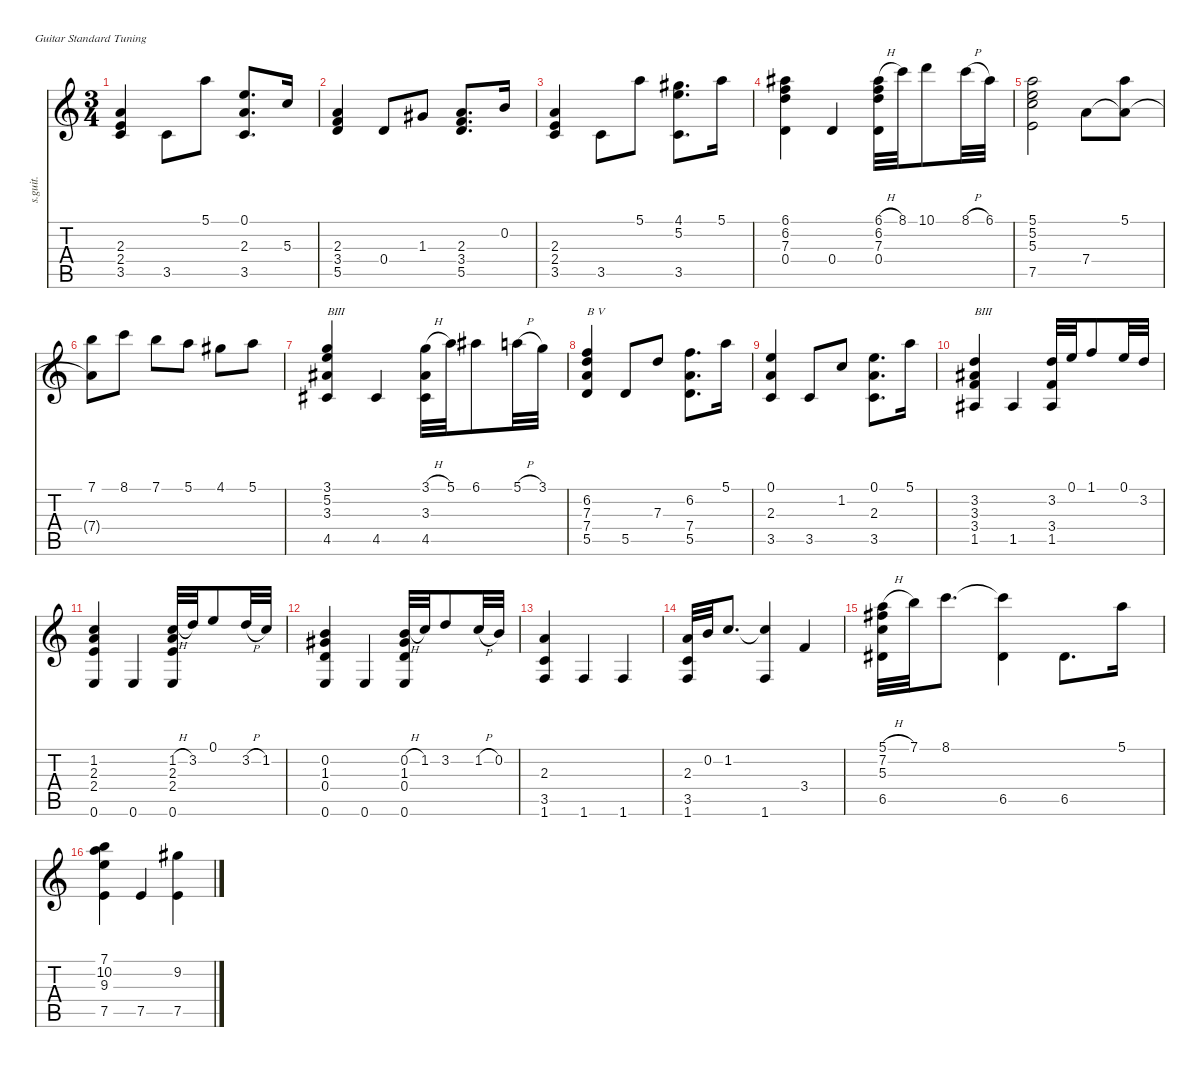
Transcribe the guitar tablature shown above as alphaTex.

\defaultSystemsLayout 4
\hideDynamics
\bracketExtendMode nobrackets
\track ("guitare" "s.guit.") {instrument acousticguitarnylon}
\staff {score tabs}
\tuning (E4 B3 G3 D3 A2 E2)
\ts (3 4)
\tempo (60 hide)
\clef g2
\ks c
(2.3 2.4 3.5).4{lyrics (0 "") lyrics (1 "") lyrics (2 "") lyrics (3 "") lyrics (4 "") dy f} 3.5.8{lyrics (0 "") lyrics (1 "") lyrics (2 "") lyrics (3 "") lyrics (4 "")} 5.1.8{lyrics (0 "") lyrics (1 "") lyrics (2 "") lyrics (3 "") lyrics (4 "")} (0.1 2.3 3.5).8{d lyrics (0 "") lyrics (1 "") lyrics (2 "") lyrics (3 "") lyrics (4 "")} 5.3.16{lyrics (0 "") lyrics (1 "") lyrics (2 "") lyrics (3 "") lyrics (4 "")} |
(2.3 3.4 5.5).4{lyrics (0 "") lyrics (1 "") lyrics (2 "") lyrics (3 "") lyrics (4 "")} 0.4.8{lyrics (0 "") lyrics (1 "") lyrics (2 "") lyrics (3 "") lyrics (4 "")} 1.3{acc #}.8{lyrics (0 "") lyrics (1 "") lyrics (2 "") lyrics (3 "") lyrics (4 "")} (2.3 3.4 5.5).8{d lyrics (0 "") lyrics (1 "") lyrics (2 "") lyrics (3 "") lyrics (4 "")} 0.2.16{lyrics (0 "") lyrics (1 "") lyrics (2 "") lyrics (3 "") lyrics (4 "")} |
(2.3 2.4 3.5).4{lyrics (0 "") lyrics (1 "") lyrics (2 "") lyrics (3 "") lyrics (4 "")} 3.5.8{lyrics (0 "") lyrics (1 "") lyrics (2 "") lyrics (3 "") lyrics (4 "")} 5.1.8{lyrics (0 "") lyrics (1 "") lyrics (2 "") lyrics (3 "") lyrics (4 "")} (4.1{acc #} 5.2 3.5).8{d lyrics (0 "") lyrics (1 "") lyrics (2 "") lyrics (3 "") lyrics (4 "")} 5.1.16{lyrics (0 "") lyrics (1 "") lyrics (2 "") lyrics (3 "") lyrics (4 "")} |
(6.1{acc #} 6.2 7.3 0.4).4{lyrics (0 "") lyrics (1 "") lyrics (2 "") lyrics (3 "") lyrics (4 "")} 0.4.4{lyrics (0 "") lyrics (1 "") lyrics (2 "") lyrics (3 "") lyrics (4 "")} (6.1{h acc #} 6.2 7.3 0.4).32{lyrics (0 "") lyrics (1 "") lyrics (2 "") lyrics (3 "") lyrics (4 "")} 8.1.32{lyrics (0 "") lyrics (1 "") lyrics (2 "") lyrics (3 "") lyrics (4 "")} 10.1.8{lyrics (0 "") lyrics (1 "") lyrics (2 "") lyrics (3 "") lyrics (4 "")} 8.1{h}.32{lyrics (0 "") lyrics (1 "") lyrics (2 "") lyrics (3 "") lyrics (4 "")} 6.1{acc #}.32{lyrics (0 "") lyrics (1 "") lyrics (2 "") lyrics (3 "") lyrics (4 "")} |
(5.1 5.2 5.3 7.5).2{lyrics (0 "") lyrics (1 "") lyrics (2 "") lyrics (3 "") lyrics (4 "")} 7.4.8{lyrics (0 "") lyrics (1 "") lyrics (2 "") lyrics (3 "") lyrics (4 "")} (5.1 7.4{t}).8{lyrics (0 "") lyrics (1 "") lyrics (2 "") lyrics (3 "") lyrics (4 "")} |
(7.1 7.4{t}).8{lyrics (0 "") lyrics (1 "") lyrics (2 "") lyrics (3 "") lyrics (4 "")} 8.1.8{lyrics (0 "") lyrics (1 "") lyrics (2 "") lyrics (3 "") lyrics (4 "")} 7.1.8{lyrics (0 "") lyrics (1 "") lyrics (2 "") lyrics (3 "") lyrics (4 "")} 5.1.8{lyrics (0 "") lyrics (1 "") lyrics (2 "") lyrics (3 "") lyrics (4 "")} 4.1{acc #}.8{lyrics (0 "") lyrics (1 "") lyrics (2 "") lyrics (3 "") lyrics (4 "")} 5.1.8{lyrics (0 "") lyrics (1 "") lyrics (2 "") lyrics (3 "") lyrics (4 "")} |
(3.1 5.2 3.3{acc #} 4.5{acc #}).4{txt "BIII" lyrics (0 "") lyrics (1 "") lyrics (2 "") lyrics (3 "") lyrics (4 "")} 4.5{acc #}.4{lyrics (0 "") lyrics (1 "") lyrics (2 "") lyrics (3 "") lyrics (4 "")} (3.1{h} 3.3{acc #} 4.5{acc #}).32{lyrics (0 "") lyrics (1 "") lyrics (2 "") lyrics (3 "") lyrics (4 "")} 5.1.32{lyrics (0 "") lyrics (1 "") lyrics (2 "") lyrics (3 "") lyrics (4 "")} 6.1{acc #}.8{lyrics (0 "") lyrics (1 "") lyrics (2 "") lyrics (3 "") lyrics (4 "")} 5.1{h}.32{lyrics (0 "") lyrics (1 "") lyrics (2 "") lyrics (3 "") lyrics (4 "")} 3.1.32{lyrics (0 "") lyrics (1 "") lyrics (2 "") lyrics (3 "") lyrics (4 "")} |
(6.2 7.3 7.4 5.5).4{txt "B V" lyrics (0 "") lyrics (1 "") lyrics (2 "") lyrics (3 "") lyrics (4 "")} 5.5.8{lyrics (0 "") lyrics (1 "") lyrics (2 "") lyrics (3 "") lyrics (4 "")} 7.3.8{lyrics (0 "") lyrics (1 "") lyrics (2 "") lyrics (3 "") lyrics (4 "")} (6.2 7.4 5.5).8{d lyrics (0 "") lyrics (1 "") lyrics (2 "") lyrics (3 "") lyrics (4 "")} 5.1.16{lyrics (0 "") lyrics (1 "") lyrics (2 "") lyrics (3 "") lyrics (4 "")} |
(0.1 2.3 3.5).4{lyrics (0 "") lyrics (1 "") lyrics (2 "") lyrics (3 "") lyrics (4 "")} 3.5.8{lyrics (0 "") lyrics (1 "") lyrics (2 "") lyrics (3 "") lyrics (4 "")} 1.2.8{lyrics (0 "") lyrics (1 "") lyrics (2 "") lyrics (3 "") lyrics (4 "")} (0.1 2.3 3.5).8{d lyrics (0 "") lyrics (1 "") lyrics (2 "") lyrics (3 "") lyrics (4 "")} 5.1.16{lyrics (0 "") lyrics (1 "") lyrics (2 "") lyrics (3 "") lyrics (4 "")} |
(3.2 3.3{acc #} 3.4 1.5{acc #}).4{txt "BIII" lyrics (0 "") lyrics (1 "") lyrics (2 "") lyrics (3 "") lyrics (4 "")} 1.5{acc #}.4{lyrics (0 "") lyrics (1 "") lyrics (2 "") lyrics (3 "") lyrics (4 "")} (3.2 3.4 1.5{acc #}).32{lyrics (0 "") lyrics (1 "") lyrics (2 "") lyrics (3 "") lyrics (4 "")} 0.1.32{lyrics (0 "") lyrics (1 "") lyrics (2 "") lyrics (3 "") lyrics (4 "")} 1.1.8{lyrics (0 "") lyrics (1 "") lyrics (2 "") lyrics (3 "") lyrics (4 "")} 0.1.32{lyrics (0 "") lyrics (1 "") lyrics (2 "") lyrics (3 "") lyrics (4 "")} 3.2.32{lyrics (0 "") lyrics (1 "") lyrics (2 "") lyrics (3 "") lyrics (4 "")} |
(1.2 2.3 2.4 0.6).4{lyrics (0 "") lyrics (1 "") lyrics (2 "") lyrics (3 "") lyrics (4 "")} 0.6.4{lyrics (0 "") lyrics (1 "") lyrics (2 "") lyrics (3 "") lyrics (4 "")} (1.2{h} 2.3 2.4 0.6).32{lyrics (0 "") lyrics (1 "") lyrics (2 "") lyrics (3 "") lyrics (4 "")} 3.2.32{lyrics (0 "") lyrics (1 "") lyrics (2 "") lyrics (3 "") lyrics (4 "")} 0.1.8{lyrics (0 "") lyrics (1 "") lyrics (2 "") lyrics (3 "") lyrics (4 "")} 3.2{h}.32{lyrics (0 "") lyrics (1 "") lyrics (2 "") lyrics (3 "") lyrics (4 "")} 1.2.32{lyrics (0 "") lyrics (1 "") lyrics (2 "") lyrics (3 "") lyrics (4 "")} |
(0.2 1.3{acc #} 0.4 0.6).4{lyrics (0 "") lyrics (1 "") lyrics (2 "") lyrics (3 "") lyrics (4 "")} 0.6.4{lyrics (0 "") lyrics (1 "") lyrics (2 "") lyrics (3 "") lyrics (4 "")} (0.2{h} 1.3{acc #} 0.4 0.6).32{lyrics (0 "") lyrics (1 "") lyrics (2 "") lyrics (3 "") lyrics (4 "")} 1.2.32{lyrics (0 "") lyrics (1 "") lyrics (2 "") lyrics (3 "") lyrics (4 "")} 3.2.8{lyrics (0 "") lyrics (1 "") lyrics (2 "") lyrics (3 "") lyrics (4 "")} 1.2{h}.32{lyrics (0 "") lyrics (1 "") lyrics (2 "") lyrics (3 "") lyrics (4 "")} 0.2.32{lyrics (0 "") lyrics (1 "") lyrics (2 "") lyrics (3 "") lyrics (4 "")} |
(2.3 3.5 1.6).4{lyrics (0 "") lyrics (1 "") lyrics (2 "") lyrics (3 "") lyrics (4 "")} 1.6.4{lyrics (0 "") lyrics (1 "") lyrics (2 "") lyrics (3 "") lyrics (4 "")} 1.6.4{lyrics (0 "") lyrics (1 "") lyrics (2 "") lyrics (3 "") lyrics (4 "")} |
(2.3 3.5 1.6).32{lyrics (0 "") lyrics (1 "") lyrics (2 "") lyrics (3 "") lyrics (4 "")} 0.2.32{lyrics (0 "") lyrics (1 "") lyrics (2 "") lyrics (3 "") lyrics (4 "")} 1.2.8{d lyrics (0 "") lyrics (1 "") lyrics (2 "") lyrics (3 "") lyrics (4 "")} (1.2{t} 1.6).4{lyrics (0 "") lyrics (1 "") lyrics (2 "") lyrics (3 "") lyrics (4 "")} 3.4.4{lyrics (0 "") lyrics (1 "") lyrics (2 "") lyrics (3 "") lyrics (4 "")} |
(5.1{h} 7.2{acc #} 5.3 6.5{acc #}).32{lyrics (0 "") lyrics (1 "") lyrics (2 "") lyrics (3 "") lyrics (4 "")} 7.1.32{lyrics (0 "") lyrics (1 "") lyrics (2 "") lyrics (3 "") lyrics (4 "")} 8.1.8{d lyrics (0 "") lyrics (1 "") lyrics (2 "") lyrics (3 "") lyrics (4 "")} (8.1{t} 6.5{acc #}).4{lyrics (0 "") lyrics (1 "") lyrics (2 "") lyrics (3 "") lyrics (4 "")} 6.5{acc #}.8{d lyrics (0 "") lyrics (1 "") lyrics (2 "") lyrics (3 "") lyrics (4 "")} 5.1.16{lyrics (0 "") lyrics (1 "") lyrics (2 "") lyrics (3 "") lyrics (4 "")} |
(7.1 10.2 9.3 7.5).4{lyrics (0 "") lyrics (1 "") lyrics (2 "") lyrics (3 "") lyrics (4 "")} 7.5.4{lyrics (0 "") lyrics (1 "") lyrics (2 "") lyrics (3 "") lyrics (4 "")} (9.2{acc #} 7.5).4{lyrics (0 "") lyrics (1 "") lyrics (2 "") lyrics (3 "") lyrics (4 "")}
